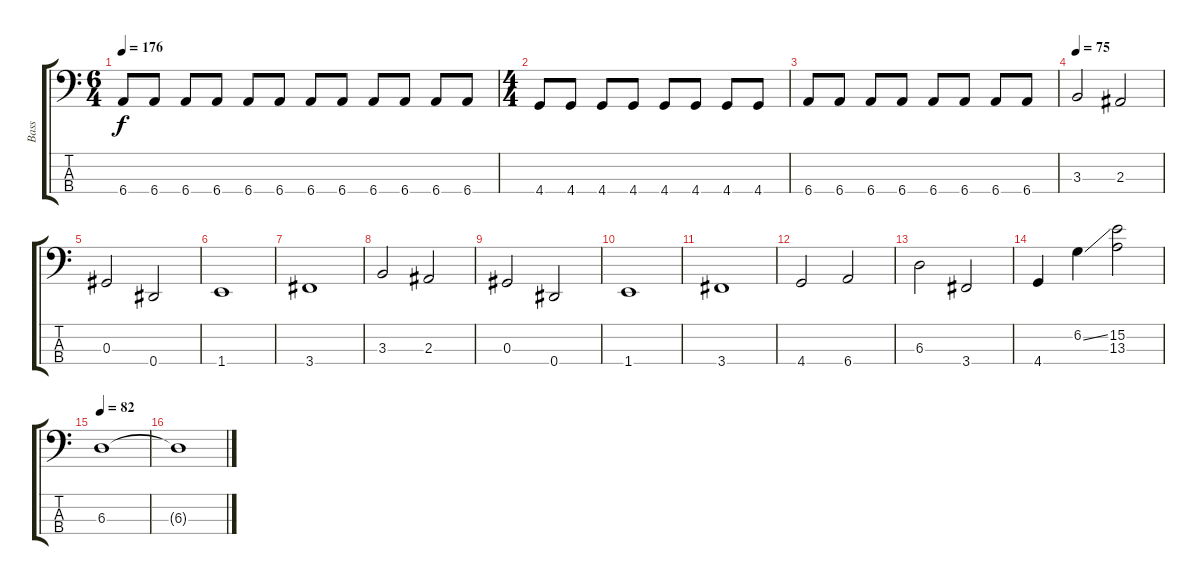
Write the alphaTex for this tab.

\track ("Bass" "Bass") {instrument electricbassfinger}
\staff {score tabs}
\tuning (Gb2 Db2 Ab1 Eb1) {hide}
\ts (6 4)
\tempo 176
\clef f4
\ks c
6.4.8{dy f} 6.4.8 6.4.8 6.4.8 6.4.8 6.4.8 6.4.8 6.4.8 6.4.8 6.4.8 6.4.8 6.4.8 |
\ts (4 4)
4.4.8 4.4.8 4.4.8 4.4.8 4.4.8 4.4.8 4.4.8 4.4.8 |
6.4.8 6.4.8 6.4.8 6.4.8 6.4.8 6.4.8 6.4.8 6.4.8 |
\tempo 75
3.3.2 2.3.2 |
0.3.2 0.4.2 |
1.4.1 |
3.4.1 |
3.3.2 2.3.2 |
0.3.2 0.4.2 |
1.4.1 |
3.4.1 |
4.4.2 6.4.2 |
6.3.2 3.4.2 |
4.4.4 6.2{ss}.4 (15.2 13.3).2 |
\tempo 82
6.3.1 |
6.3{t}.1
